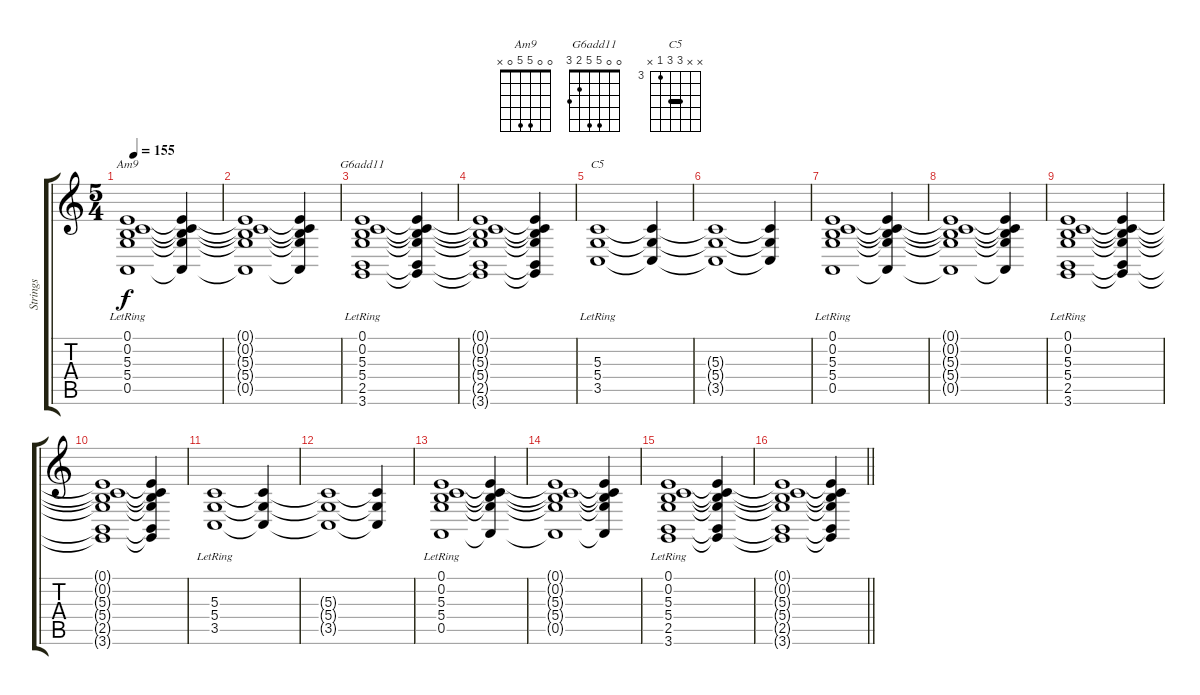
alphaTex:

\track ("Strings" "Strings") {instrument stringensemble1}
\staff {score tabs}
\tuning (E4 B3 G3 D3 A2 E2) {hide}
\chord ("Am9" 0 0 5 5 0 x)
\chord ("G6add11" 0 0 5 5 2 3)
\chord ("C5" x x 5 5 3 x) {firstfret 3 barre 5}
\ts (5 4)
\tempo 155
\clef g2
\ks c
(0.1{lr} 0.2{lr} 5.3{lr} 5.4{lr} 0.5{lr}).1{ch "Am9" dy f} (0.1{t} 0.2{t} 5.3{t} 5.4{t} 0.5{t}).4 |
(0.1{t} 0.2{t} 5.3{t} 5.4{t} 0.5{t}).1 (0.1{t} 0.2{t} 5.3{t} 5.4{t} 0.5{t}).4 |
(0.1{lr} 0.2{lr} 5.3{lr} 5.4{lr} 2.5{lr} 3.6{lr}).1{ch "G6add11"} (0.1{t} 0.2{t} 5.3{t} 5.4{t} 2.5{t} 3.6{t}).4 |
(0.1{t} 0.2{t} 5.3{t} 5.4{t} 2.5{t} 3.6{t}).1 (0.1{t} 0.2{t} 5.3{t} 5.4{t} 2.5{t} 3.6{t}).4 |
(5.3{lr} 5.4{lr} 3.5{lr}).1{ch "C5"} (5.3{t} 5.4{t} 3.5{t}).4 |
(5.3{t} 5.4{t} 3.5{t}).1 (5.3{t} 5.4{t} 3.5{t}).4 |
(0.1{lr} 0.2{lr} 5.3{lr} 5.4{lr} 0.5{lr}).1 (0.1{t} 0.2{t} 5.3{t} 5.4{t} 0.5{t}).4 |
(0.1{t} 0.2{t} 5.3{t} 5.4{t} 0.5{t}).1 (0.1{t} 0.2{t} 5.3{t} 5.4{t} 0.5{t}).4 |
(0.1{lr} 0.2{lr} 5.3{lr} 5.4{lr} 2.5{lr} 3.6{lr}).1 (0.1{t} 0.2{t} 5.3{t} 5.4{t} 2.5{t} 3.6{t}).4 |
(0.1{t} 0.2{t} 5.3{t} 5.4{t} 2.5{t} 3.6{t}).1 (0.1{t} 0.2{t} 5.3{t} 5.4{t} 2.5{t} 3.6{t}).4 |
(5.3{lr} 5.4{lr} 3.5{lr}).1 (5.3{t} 5.4{t} 3.5{t}).4 |
(5.3{t} 5.4{t} 3.5{t}).1 (5.3{t} 5.4{t} 3.5{t}).4 |
(0.1{lr} 0.2{lr} 5.3{lr} 5.4{lr} 0.5{lr}).1 (0.1{t} 0.2{t} 5.3{t} 5.4{t} 0.5{t}).4 |
(0.1{t} 0.2{t} 5.3{t} 5.4{t} 0.5{t}).1 (0.1{t} 0.2{t} 5.3{t} 5.4{t} 0.5{t}).4 |
(0.1{lr} 0.2{lr} 5.3{lr} 5.4{lr} 2.5{lr} 3.6{lr}).1 (0.1{t} 0.2{t} 5.3{t} 5.4{t} 2.5{t} 3.6{t}).4 |
\barLineRight lightlight
(0.1{t} 0.2{t} 5.3{t} 5.4{t} 2.5{t} 3.6{t}).1 (0.1{t} 0.2{t} 5.3{t} 5.4{t} 2.5{t} 3.6{t}).4
